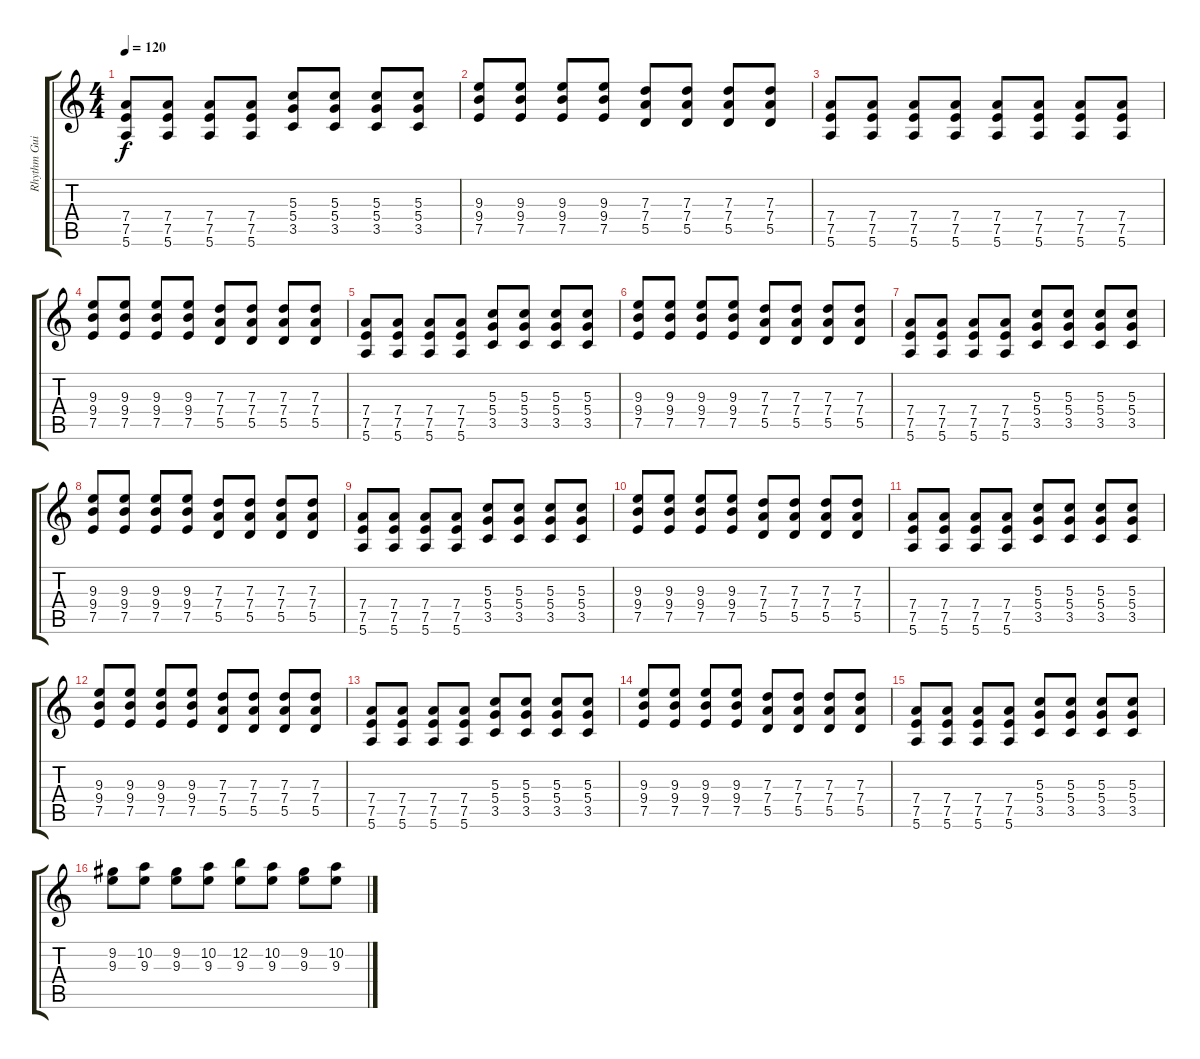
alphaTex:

\track ("Rhythm Guitar  " "Rhythm Gui") {instrument overdrivenguitar}
\staff {score tabs}
\tuning (E4 B3 G3 D3 A2 E2) {hide}
\ts (4 4)
\tempo 120
\clef g2
\ks c
(7.4 7.5 5.6).8{dy f} (7.4 7.5 5.6).8 (7.4 7.5 5.6).8 (7.4 7.5 5.6).8 (5.3 5.4 3.5).8 (5.3 5.4 3.5).8 (5.3 5.4 3.5).8 (5.3 5.4 3.5).8 |
(9.3 9.4 7.5).8 (9.3 9.4 7.5).8 (9.3 9.4 7.5).8 (9.3 9.4 7.5).8 (7.3 7.4 5.5).8 (7.3 7.4 5.5).8 (7.3 7.4 5.5).8 (7.3 7.4 5.5).8 |
(7.4 7.5 5.6).8 (7.4 7.5 5.6).8 (7.4 7.5 5.6).8 (7.4 7.5 5.6).8 (7.4 7.5 5.6).8 (7.4 7.5 5.6).8 (7.4 7.5 5.6).8 (7.4 7.5 5.6).8 |
(9.3 9.4 7.5).8 (9.3 9.4 7.5).8 (9.3 9.4 7.5).8 (9.3 9.4 7.5).8 (7.3 7.4 5.5).8 (7.3 7.4 5.5).8 (7.3 7.4 5.5).8 (7.3 7.4 5.5).8 |
(7.4 7.5 5.6).8 (7.4 7.5 5.6).8 (7.4 7.5 5.6).8 (7.4 7.5 5.6).8 (5.3 5.4 3.5).8 (5.3 5.4 3.5).8 (5.3 5.4 3.5).8 (5.3 5.4 3.5).8 |
(9.3 9.4 7.5).8 (9.3 9.4 7.5).8 (9.3 9.4 7.5).8 (9.3 9.4 7.5).8 (7.3 7.4 5.5).8 (7.3 7.4 5.5).8 (7.3 7.4 5.5).8 (7.3 7.4 5.5).8 |
(7.4 7.5 5.6).8 (7.4 7.5 5.6).8 (7.4 7.5 5.6).8 (7.4 7.5 5.6).8 (5.3 5.4 3.5).8 (5.3 5.4 3.5).8 (5.3 5.4 3.5).8 (5.3 5.4 3.5).8 |
(9.3 9.4 7.5).8 (9.3 9.4 7.5).8 (9.3 9.4 7.5).8 (9.3 9.4 7.5).8 (7.3 7.4 5.5).8 (7.3 7.4 5.5).8 (7.3 7.4 5.5).8 (7.3 7.4 5.5).8 |
(7.4 7.5 5.6).8 (7.4 7.5 5.6).8 (7.4 7.5 5.6).8 (7.4 7.5 5.6).8 (5.3 5.4 3.5).8 (5.3 5.4 3.5).8 (5.3 5.4 3.5).8 (5.3 5.4 3.5).8 |
(9.3 9.4 7.5).8 (9.3 9.4 7.5).8 (9.3 9.4 7.5).8 (9.3 9.4 7.5).8 (7.3 7.4 5.5).8 (7.3 7.4 5.5).8 (7.3 7.4 5.5).8 (7.3 7.4 5.5).8 |
(7.4 7.5 5.6).8 (7.4 7.5 5.6).8 (7.4 7.5 5.6).8 (7.4 7.5 5.6).8 (5.3 5.4 3.5).8 (5.3 5.4 3.5).8 (5.3 5.4 3.5).8 (5.3 5.4 3.5).8 |
(9.3 9.4 7.5).8 (9.3 9.4 7.5).8 (9.3 9.4 7.5).8 (9.3 9.4 7.5).8 (7.3 7.4 5.5).8 (7.3 7.4 5.5).8 (7.3 7.4 5.5).8 (7.3 7.4 5.5).8 |
(7.4 7.5 5.6).8 (7.4 7.5 5.6).8 (7.4 7.5 5.6).8 (7.4 7.5 5.6).8 (5.3 5.4 3.5).8 (5.3 5.4 3.5).8 (5.3 5.4 3.5).8 (5.3 5.4 3.5).8 |
(9.3 9.4 7.5).8 (9.3 9.4 7.5).8 (9.3 9.4 7.5).8 (9.3 9.4 7.5).8 (7.3 7.4 5.5).8 (7.3 7.4 5.5).8 (7.3 7.4 5.5).8 (7.3 7.4 5.5).8 |
(7.4 7.5 5.6).8 (7.4 7.5 5.6).8 (7.4 7.5 5.6).8 (7.4 7.5 5.6).8 (5.3 5.4 3.5).8 (5.3 5.4 3.5).8 (5.3 5.4 3.5).8 (5.3 5.4 3.5).8 |
(9.2 9.3).8 (10.2 9.3).8 (9.2 9.3).8 (10.2 9.3).8 (12.2 9.3).8 (10.2 9.3).8 (9.2 9.3).8 (10.2 9.3).8
